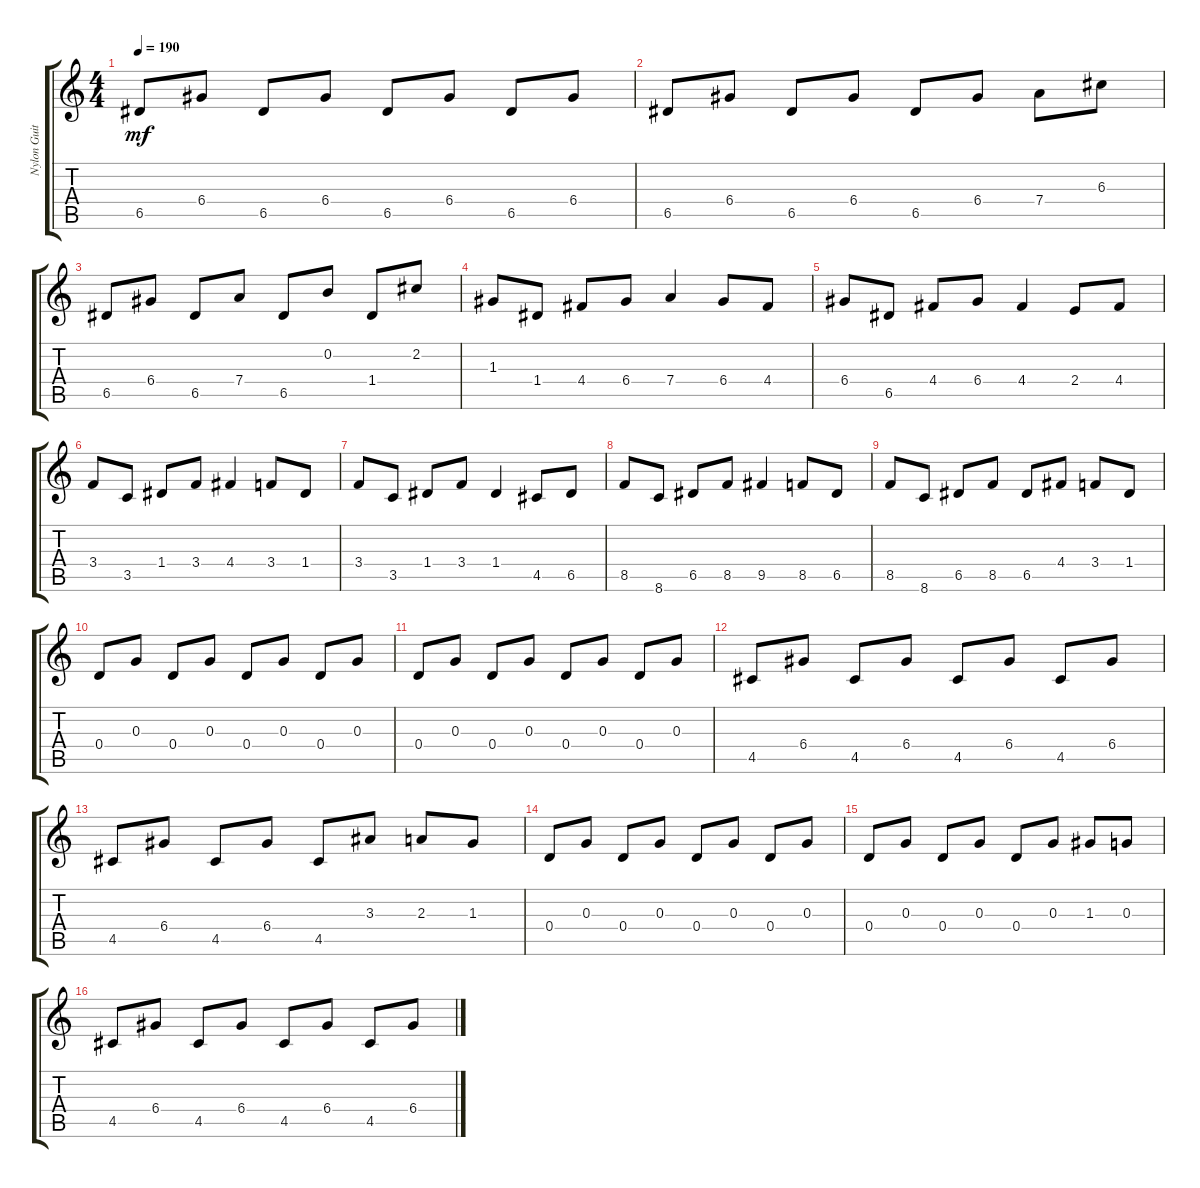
\track ("Nylon Guitar" "Nylon Guit") {instrument acousticguitarnylon}
\staff {score tabs}
\tuning (E4 B3 G3 D3 A2 E2) {hide}
\ts (4 4)
\tempo 190
\clef g2
\ks c
6.5.8{dy mf} 6.4.8 6.5.8 6.4.8 6.5.8 6.4.8 6.5.8 6.4.8 |
6.5.8 6.4.8 6.5.8 6.4.8 6.5.8 6.4.8 7.4.8 6.3.8 |
6.5.8 6.4.8 6.5.8 7.4.8 6.5.8 0.2.8 1.4.8 2.2.8 |
1.3.8 1.4.8 4.4.8 6.4.8 7.4.4 6.4.8 4.4.8 |
6.4.8 6.5.8 4.4.8 6.4.8 4.4.4 2.4.8 4.4.8 |
3.4.8 3.5.8 1.4.8 3.4.8 4.4.4 3.4.8 1.4.8 |
3.4.8 3.5.8 1.4.8 3.4.8 1.4.4 4.5.8 6.5.8 |
8.5.8 8.6.8 6.5.8 8.5.8 9.5.4 8.5.8 6.5.8 |
8.5.8 8.6.8 6.5.8 8.5.8 6.5.8 4.4.8 3.4.8 1.4.8 |
0.4.8 0.3.8 0.4.8 0.3.8 0.4.8 0.3.8 0.4.8 0.3.8 |
0.4.8 0.3.8 0.4.8 0.3.8 0.4.8 0.3.8 0.4.8 0.3.8 |
4.5.8 6.4.8 4.5.8 6.4.8 4.5.8 6.4.8 4.5.8 6.4.8 |
4.5.8 6.4.8 4.5.8 6.4.8 4.5.8 3.3.8 2.3.8 1.3.8 |
0.4.8 0.3.8 0.4.8 0.3.8 0.4.8 0.3.8 0.4.8 0.3.8 |
0.4.8 0.3.8 0.4.8 0.3.8 0.4.8 0.3.8 1.3.8 0.3.8 |
4.5.8 6.4.8 4.5.8 6.4.8 4.5.8 6.4.8 4.5.8 6.4.8
